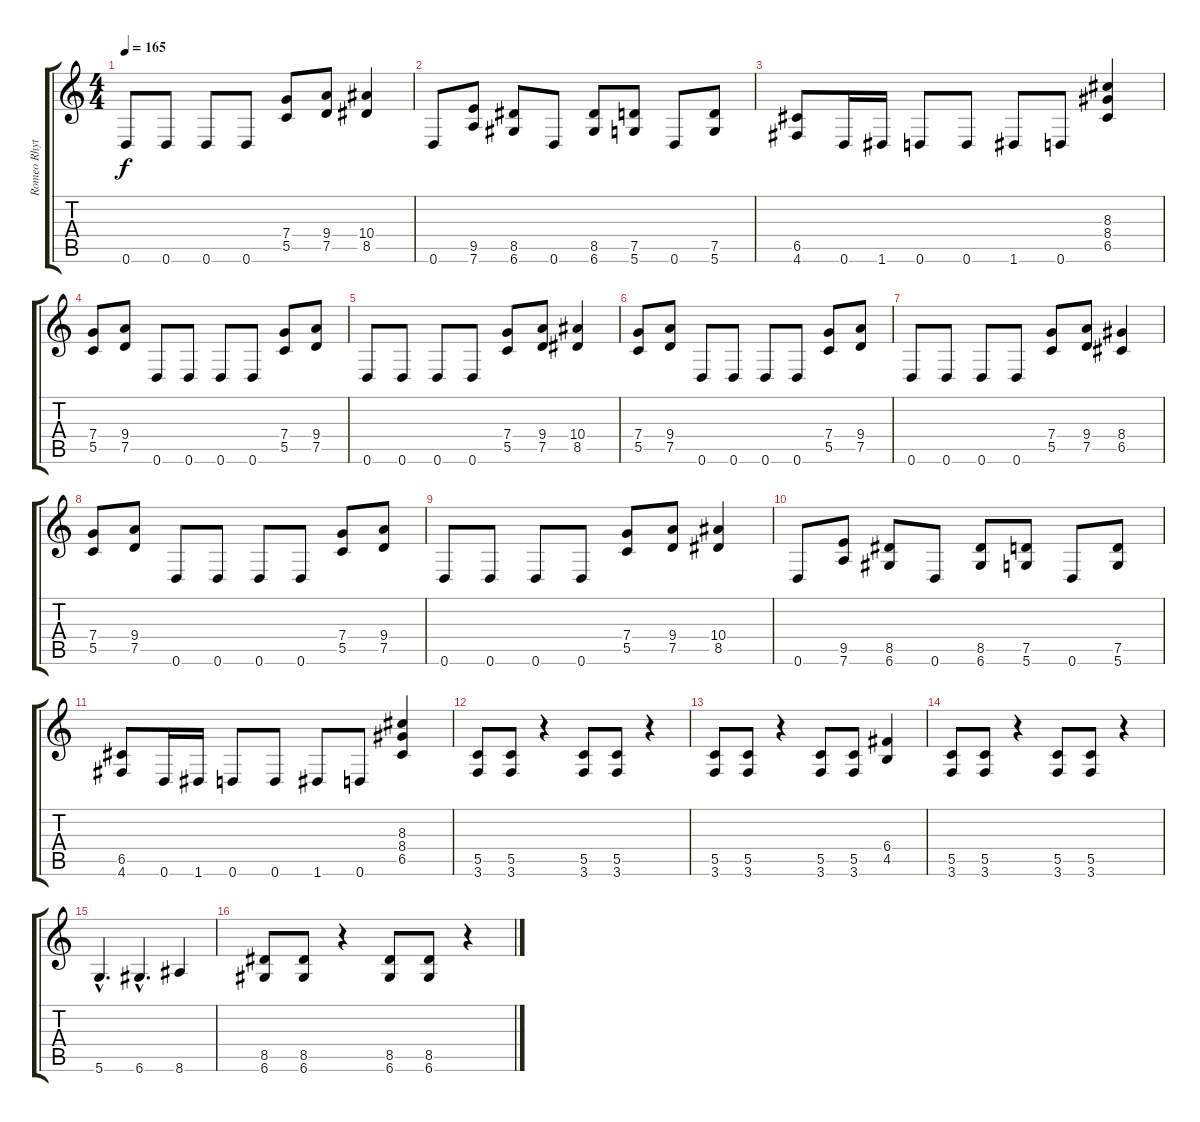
\track ("Romeo Rhythim" "Romeo Rhyt") {instrument overdrivenguitar}
\staff {score tabs}
\tuning (D4 A3 F3 C3 G2 D2) {hide}
\ts (4 4)
\tempo 165
\clef g2
\ks c
0.6.8{dy f} 0.6.8 0.6.8 0.6.8 (7.4 5.5).8 (9.4 7.5).8 (10.4 8.5).4 |
0.6.8 (9.5 7.6).8 (8.5 6.6).8 0.6.8 (8.5 6.6).8 (7.5 5.6).8 0.6.8 (7.5 5.6).8 |
(6.5 4.6).8 0.6.16 1.6.16 0.6.8 0.6.8 1.6.8 0.6.8 (8.3 8.4 6.5).4 |
(7.4 5.5).8 (9.4 7.5).8 0.6.8 0.6.8 0.6.8 0.6.8 (7.4 5.5).8 (9.4 7.5).8 |
0.6.8 0.6.8 0.6.8 0.6.8 (7.4 5.5).8 (9.4 7.5).8 (10.4 8.5).4 |
(7.4 5.5).8 (9.4 7.5).8 0.6.8 0.6.8 0.6.8 0.6.8 (7.4 5.5).8 (9.4 7.5).8 |
0.6.8 0.6.8 0.6.8 0.6.8 (7.4 5.5).8 (9.4 7.5).8 (8.4 6.5).4 |
(7.4 5.5).8 (9.4 7.5).8 0.6.8 0.6.8 0.6.8 0.6.8 (7.4 5.5).8 (9.4 7.5).8 |
0.6.8 0.6.8 0.6.8 0.6.8 (7.4 5.5).8 (9.4 7.5).8 (10.4 8.5).4 |
0.6.8 (9.5 7.6).8 (8.5 6.6).8 0.6.8 (8.5 6.6).8 (7.5 5.6).8 0.6.8 (7.5 5.6).8 |
(6.5 4.6).8 0.6.16 1.6.16 0.6.8 0.6.8 1.6.8 0.6.8 (8.3 8.4 6.5).4 |
(5.5 3.6).8 (5.5 3.6).8 r.4 (5.5 3.6).8 (5.5 3.6).8 r.4 |
(5.5 3.6).8 (5.5 3.6).8 r.4 (5.5 3.6).8 (5.5 3.6).8 (6.4 4.5).4 |
(5.5 3.6).8 (5.5 3.6).8 r.4 (5.5 3.6).8 (5.5 3.6).8 r.4 |
5.6{hac}.4{d} 6.6{hac}.4{d} 8.6.4 |
(8.5 6.6).8 (8.5 6.6).8 r.4 (8.5 6.6).8 (8.5 6.6).8 r.4
